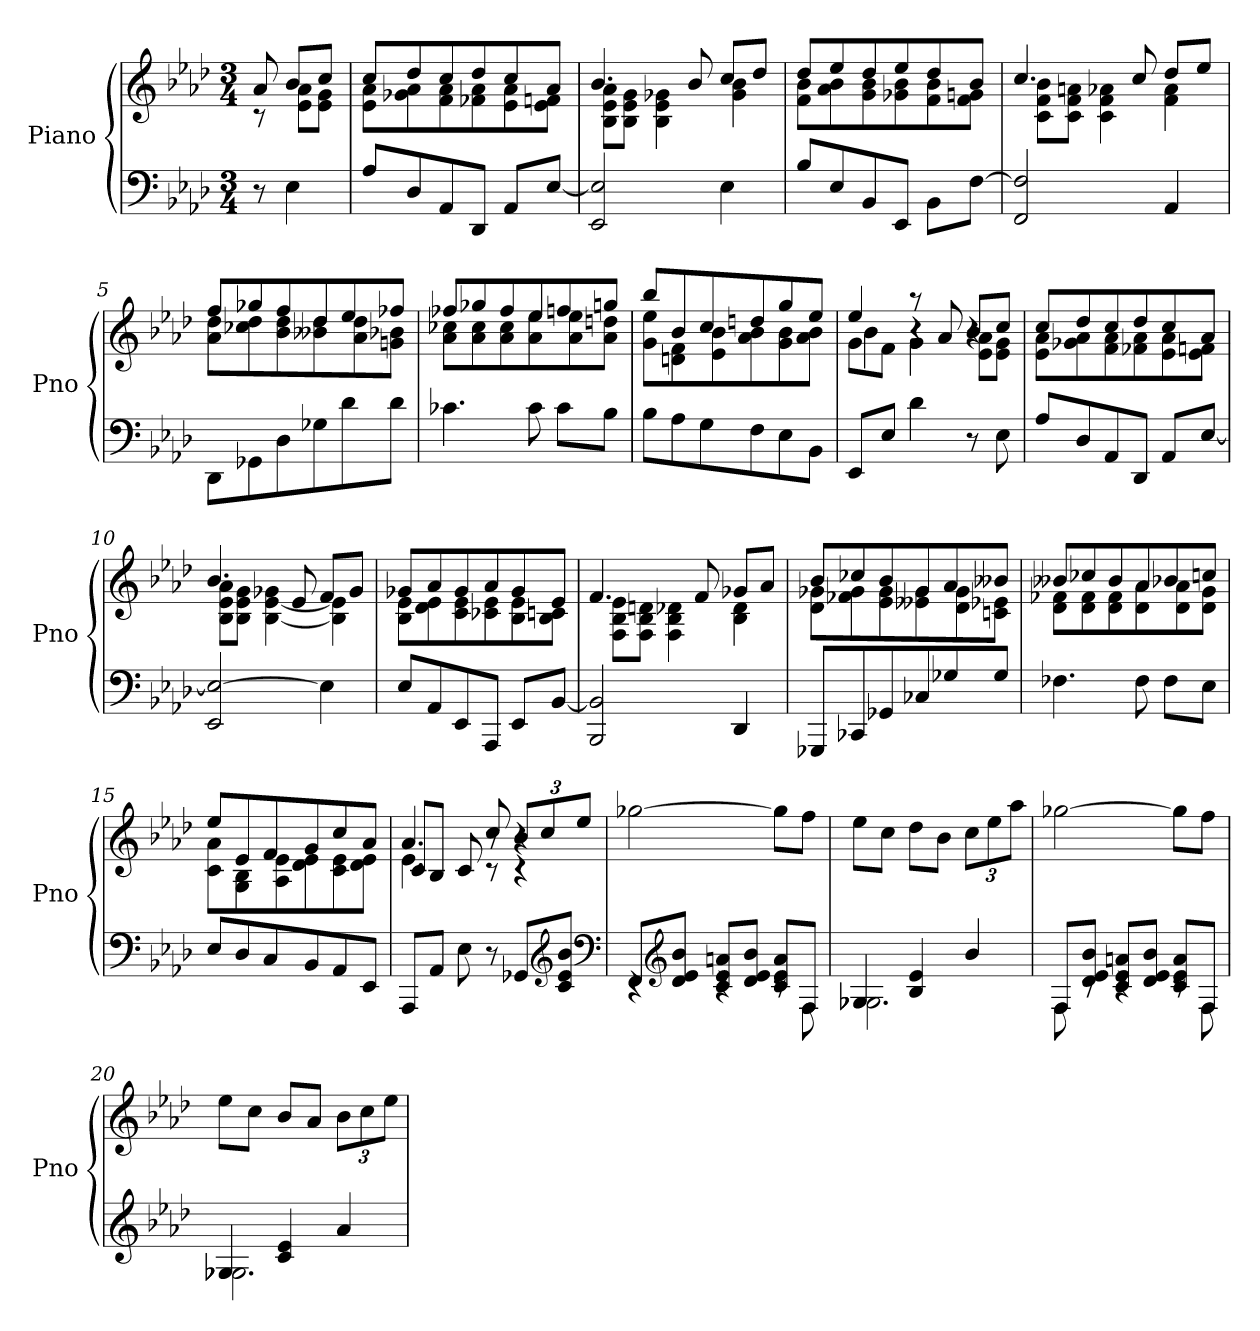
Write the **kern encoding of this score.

**kern	**kern
*part1	*part1
*staff2	*staff1
*I"Piano	*
*I'Pno	*
*clefF4	*clefG2
*k[b-e-a-d-]	*k[b-e-a-d-]
*A-:	*A-:
*M3/4	*M3/4
=	=
*	*^
8r	8a-	8rc
4E-	8b-L	8e- 8a-L
.	8ccJ	8e- 8gJ
=1	=1	=1
8A-L	8ccL	8e- 8a-L
8D-	8dd-	8g-X 8a-
8AA-	8cc	8f 8a-
8DD-J	8dd-	8f-X 8a-
8AA-L	8cc	8e- 8a-
[8E-J	8a-J	8e- 8fnJ
=2	=2	=2
2EE- 2E-]	4.b-	8B- 8e- 8a-L
.	.	8B- 8e- 8gJ
.	.	4B- 4e- 4g-X
.	8b-	.
4E-	8ccL	4g- 4b-
.	8dd-J	.
=3	=3	=3
8B-L	8dd-L	8f 8b-L
8E-	8ee-	8a- 8b-
8BB-	8dd-	8g 8b-
8EE-J	8ee-	8g-X 8b-
8BB-L	8dd-	8f 8b-
[8FJ	8b-J	8f 8gnJ
=4	=4	=4
2FF 2F]	4.cc	8c 8f 8b-L
.	.	8c 8f 8anJ
.	.	4c 4f 4a-X
.	8cc	.
4AA-	8dd-L	4f 4a-
.	8ee-J	.
=5	=5	=5
8DD-L	8ffL	8a- 8dd-L
8GG-X	8gg-X	8cc-X 8dd-
8D-	8ff	8b- 8dd-
8G-X	8dd-	8b--X 8dd-
8d-	8ee-	8a- 8dd-
8d-J	8ff-XJ	8gn 8b-XJ
=6	=6	=6
4.c-X	8ff-XL	8a- 8cc-XL
.	8gg-X	8a- 8cc-
.	8ff-	8a- 8cc-
8c-	8ee-	8a- 8ee-
8c-L	8ffn	8a- 8ee-
8B-J	8ggnJ	8a- 8ddnJ
=7	=7	=7
8B-L	8bb-L	8g 8ee-L
8A-	8b-	8dn 8f
8G	8cc	8e- 8b-
8F	8ddn	8a- 8b-
8E-	8gg	8g 8b-
8BB-J	8ee-J	8a- 8b-J
=8	=8	=8
*	*	*^
8EE-L	4ee-	8gL	4b-\
8E-J	.	8fJ	.
4d-	8raa	4g	4r
.	8a-	.	.
8r	8b-L	8e- 8a-L	4r
8E-	8ccJ	8e- 8gJ	.
*	*	*v	*v
=9	=9	=9
8A-L	8ccL	8e- 8a-L
8D-	8dd-	8g-X 8a-
8AA-	8cc	8f 8a-
8DD-J	8dd-	8f-X 8a-
8AA-L	8cc	8e- 8a-
[8E-J	8a-J	8e- 8fnJ
=10	=10	=10
2EE- 2E-_	4.b-	8B- 8e- 8a-L
.	.	8B- 8e- 8gJ
.	.	[4B- [4e- 4g-X
.	8e-	.
4E-]	8fL	4B-] 4e-]
.	8g-J	.
=11	=11	=11
8E-L	8g-XL	8B- 8e-L
8AA-	8a-	8d- 8e-
8EE-	8g-	8c 8e-
8AAA-J	8a-	8c-X 8e-
8EE-L	8g-	8B- 8e-
[8BB-J	8e-J	8B- 8cnJ
=12	=12	=12
2BBB- 2BB-]	4.f	8F 8B- 8e-L
.	.	8F 8B- 8dnJ
.	.	4F 4B- 4d-X
.	8f	.
4DD-	8g-XL	4B- 4d-
.	8a-J	.
=13	=13	=13
8GGG-XL	8b-L	8d- 8g-XL
8CC-X	8cc-X	8f-X 8g-
8GG-X	8b-	8e- 8g-
8C-X	8g-	8e--X 8g-
8G-X	8a-	8d- 8g-
8G-J	8b--XJ	8cn 8e-XJ
=14	=14	=14
4.F-X	8b--XL	8d- 8f-XL
.	8cc-X	8d- 8f-
.	8b--	8d- 8f-
8F-	8a-	8d- 8a-
8F-L	8b-X	8d- 8a-
8E-J	8ccnJ	8d- 8gJ
=15	=15	=15
8E-L	8ee-L	8c 8a-L
8D-	8e-	8G 8B-
8C	8f	8A- 8e-
8BB-	8g	8d- 8e-
8AA-	8cc	8c 8e-
8EE-J	8a-J	8d- 8e-J
=16	=16	=16
*	*	*^
8AAA-L	4.a-	4.e-	8c/L
8AA-J	.	.	8B-/J
8E-	.	.	8c/
8r	8cc	8rc	8r
8GG-XL	12b-L	4rc	4r
.	12cc	.	.
*clefG2	*	*	*
8c 8e- 8b-J	.	.	.
.	12ee-J	.	.
*	*v	*v	*v
*clefF4	*
=17	=17
*^	*
8FFL	4rEE	[2gg-X
*clefG2	*	*
8d- 8e- 8b-J	.	.
8c 8e- 8anL	4rc	.
8d- 8e- 8b-J	.	.
8c 8e- 8aL	8rc	8gg-L]
8FJ	8F	8ffJ
=18	=18	=18
4G-X	2.G-X	8ee-L
.	.	8ccJ
4B- 4e-	.	8dd-L
.	.	8b-J
4b-	.	12ccL
.	.	12ee-
.	.	12aa-J
=19	=19	=19
8FL	8F	[2gg-X
8d- 8e- 8b-J	8rc	.
8c 8e- 8anL	4rc	.
8d- 8e- 8b-J	.	.
8c 8e- 8aL	8rc	8gg-L]
8FJ	8F	8ffJ
=20	=20	=20
4G-X	2.G-X	8ee-L
.	.	8ccJ
4c 4e-	.	8b-L
.	.	8a-J
4a-	.	12b-L
.	.	12cc
.	.	12ee-J
*v	*v	*
=	=
*-	*-
